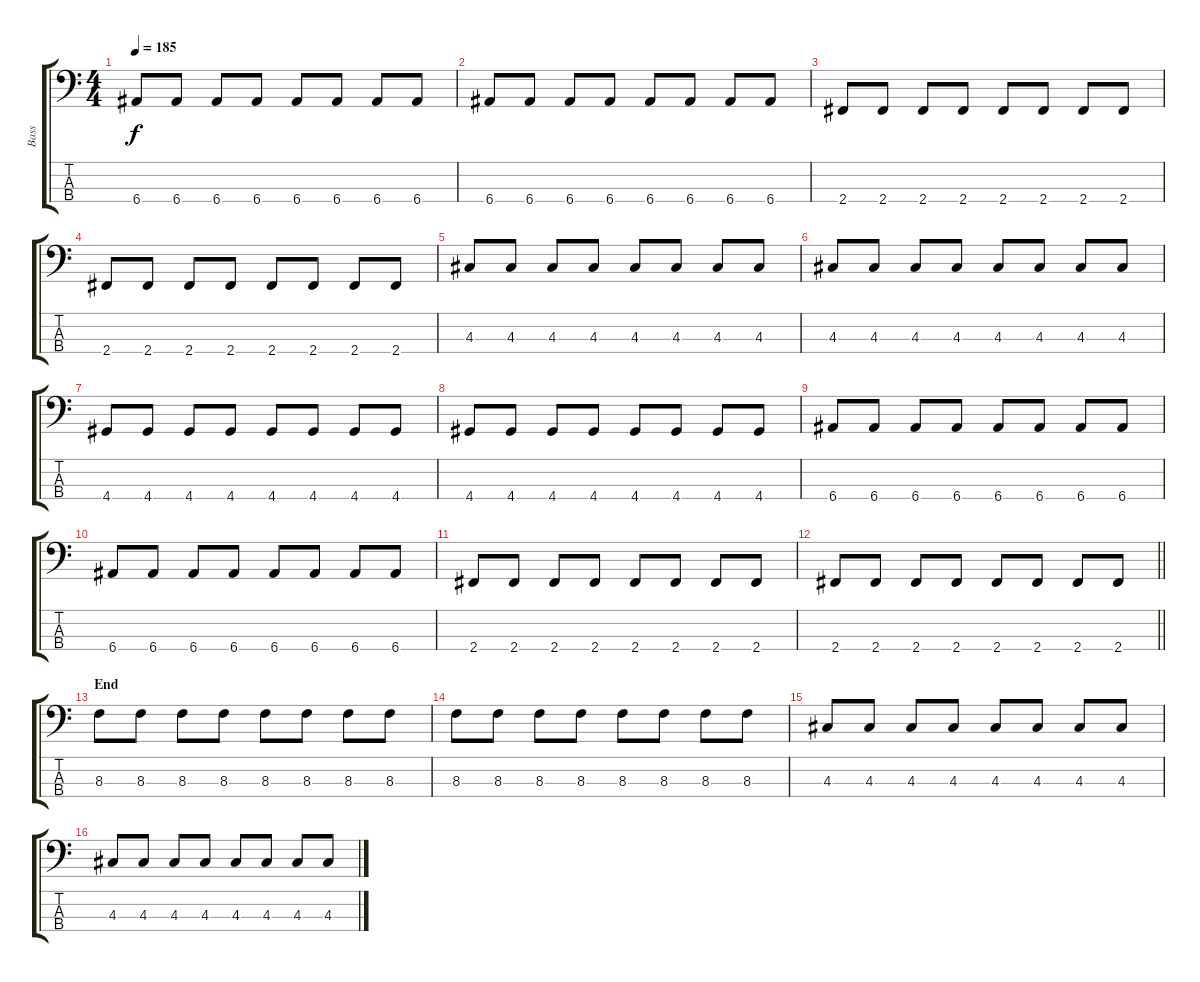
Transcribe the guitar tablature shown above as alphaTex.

\track ("Bass" "Bass") {instrument electricbasspick}
\staff {score tabs}
\tuning (G2 D2 A1 E1) {hide}
\ts (4 4)
\tempo 185
\clef f4
\ks c
6.4.8{dy f} 6.4.8 6.4.8 6.4.8 6.4.8 6.4.8 6.4.8 6.4.8 |
6.4.8 6.4.8 6.4.8 6.4.8 6.4.8 6.4.8 6.4.8 6.4.8 |
2.4.8 2.4.8 2.4.8 2.4.8 2.4.8 2.4.8 2.4.8 2.4.8 |
2.4.8 2.4.8 2.4.8 2.4.8 2.4.8 2.4.8 2.4.8 2.4.8 |
4.3.8 4.3.8 4.3.8 4.3.8 4.3.8 4.3.8 4.3.8 4.3.8 |
4.3.8 4.3.8 4.3.8 4.3.8 4.3.8 4.3.8 4.3.8 4.3.8 |
4.4.8 4.4.8 4.4.8 4.4.8 4.4.8 4.4.8 4.4.8 4.4.8 |
4.4.8 4.4.8 4.4.8 4.4.8 4.4.8 4.4.8 4.4.8 4.4.8 |
6.4.8 6.4.8 6.4.8 6.4.8 6.4.8 6.4.8 6.4.8 6.4.8 |
6.4.8 6.4.8 6.4.8 6.4.8 6.4.8 6.4.8 6.4.8 6.4.8 |
2.4.8 2.4.8 2.4.8 2.4.8 2.4.8 2.4.8 2.4.8 2.4.8 |
\barLineRight lightlight
2.4.8 2.4.8 2.4.8 2.4.8 2.4.8 2.4.8 2.4.8 2.4.8 |
\section ("" "End")
8.3.8 8.3.8 8.3.8 8.3.8 8.3.8 8.3.8 8.3.8 8.3.8 |
8.3.8 8.3.8 8.3.8 8.3.8 8.3.8 8.3.8 8.3.8 8.3.8 |
4.3.8 4.3.8 4.3.8 4.3.8 4.3.8 4.3.8 4.3.8 4.3.8 |
4.3.8 4.3.8 4.3.8 4.3.8 4.3.8 4.3.8 4.3.8 4.3.8
